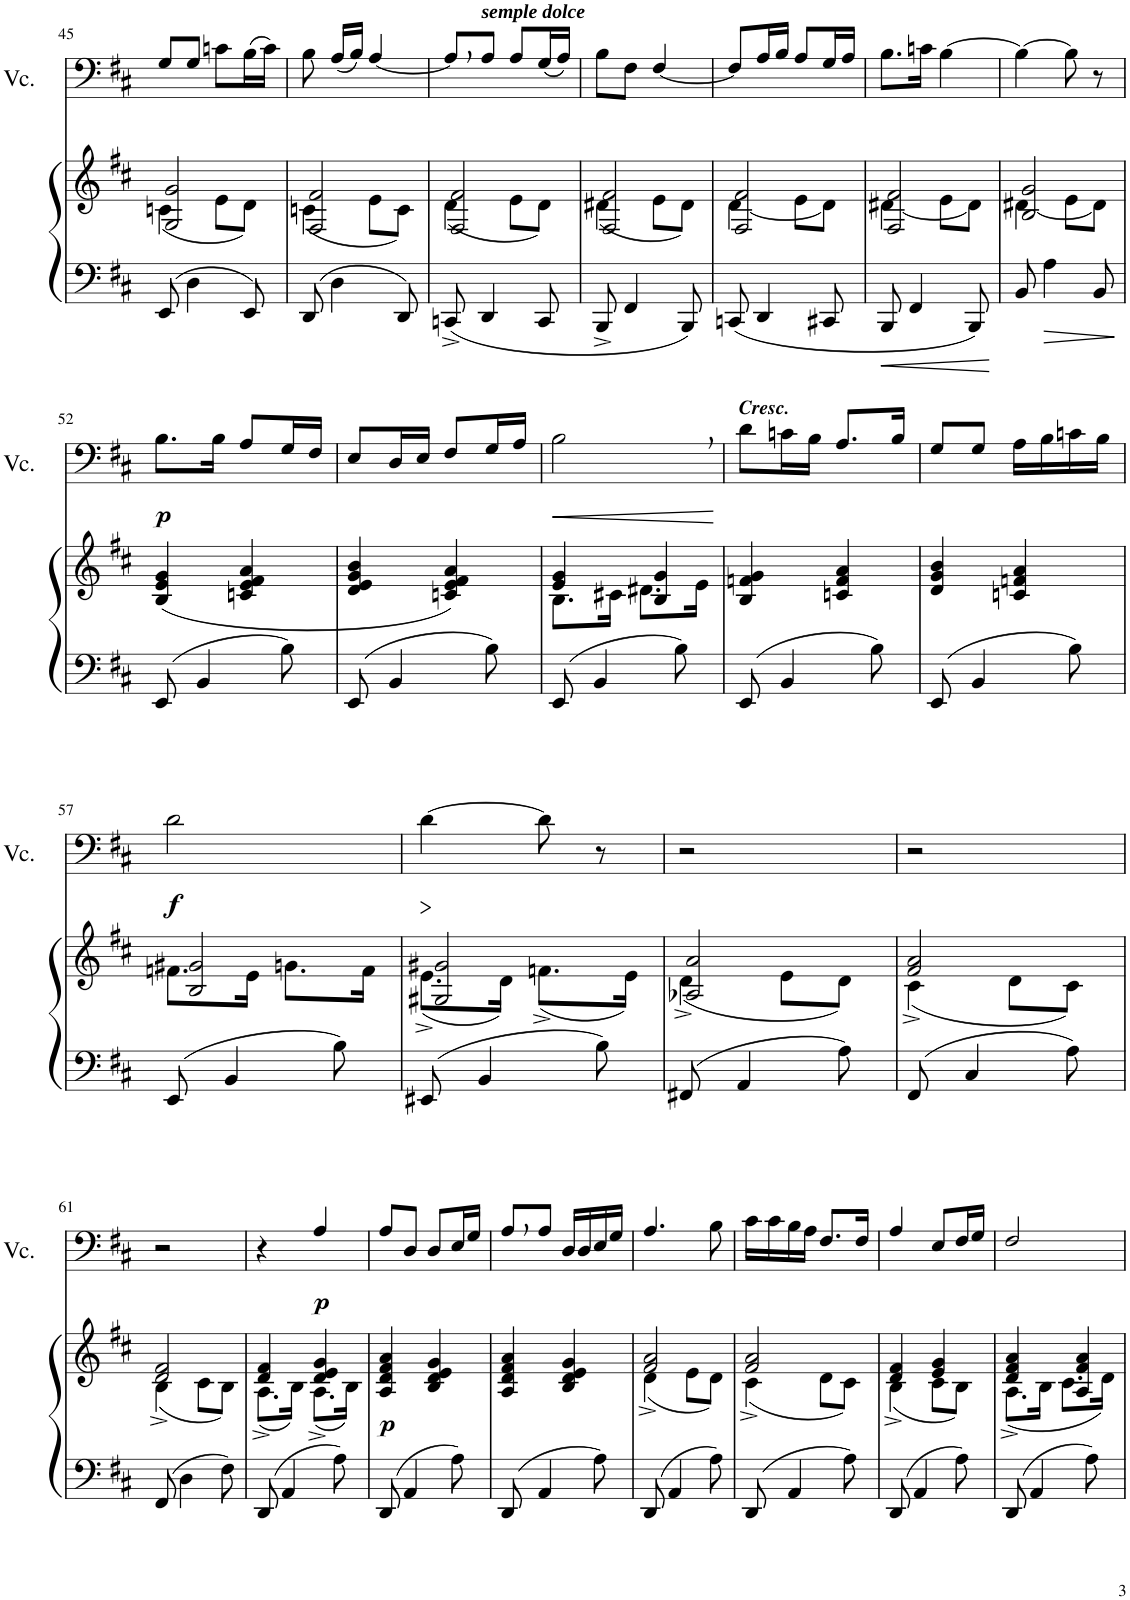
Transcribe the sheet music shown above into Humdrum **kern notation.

**kern	**kern	**dynam	**kern	**dynam
*part2	*part2	*part2	*part1	*part1
*staff3	*staff2	*staff2/3	*staff1	*staff1
*I"Piano	*	*	*I"Cello	*
!!LO:PB:g=z
*clefF4	*clefG2	*	*clefF4	*
*k[f#c#]	*k[f#c#]	*	*k[f#c#]	*
*D:	*D:	*	*D:	*
*M2/4	*M2/4	*	*M2/4	*
=45	=45	=45	=45	=45
*	*^	*	*	*
8EE/	2G/ 2g/	(<4cn\	.	8G/L	.
4D\	.	.	.	8G/J	.
.	.	8e\L	.	8cn\L	.
8EE/	.	8d\J)	.	(>16B\L	.
.	.	.	.	16c\JJ)	.
=46	=46	=46	=46	=46	=46
8DD/	2F#/ 2f#/	(<4cn\	.	8B\	.
4D\	.	.	.	(<16A/LL	.
.	.	.	.	16B/JJ)	.
.	.	8e\L	.	[4A/	.
8DD/	.	8c\J)	.	.	.
=47	=47	=47	=47	=47	=47
8CCn^/	2F#/ 2f#/	(<4d\	.	8A,/L]	.
!	!	!	!	!LO:TX:a:Bi:t=semple dolce	!
4DD/	.	.	.	8A/J	.
.	.	8e\L	.	8A/L	.
8CC/	.	8d\J)	.	(<16G/L	.
.	.	.	.	16A/JJ)	.
=48	=48	=48	=48	=48	=48
8BBB^/	2F#/ 2f#/	(<4d#X\	.	8B\L	.
4FF#/	.	.	.	8F#\J	.
.	.	8e\L	.	[4F#/	.
8BBB/	.	8d#\J)	.	.	.
=49	=49	=49	=49	=49	=49
8CCn/	2F#/ 2f#/	[<4d\	.	8F#/L]	.
4DD/	.	.	.	16A/L	.
.	.	.	.	16B/JJ	.
.	.	8e\L	.	8A/L	.
8CC#X/	.	8d\J]	.	16G/L	.
.	.	.	.	16A/JJ	.
=50	=50	=50	=50	=50	=50
8BBB/	2F#/ 2f#/	[<4d#X\	.	8.B\L	.
4FF#/	.	.	.	.	.
.	.	.	.	16cn\Jk	.
.	.	8e\L	.	[4B\	.
8BBB/	.	8d#\J]	.	.	.
=51	=51	=51	=51	=51	=51
8BB/	2B/ 2g/	[<4d#X\	.	4B\_	.
4A\	.	.	.	.	.
.	.	8e\L	.	8B\]	.
8BB/	.	8d#\J]	.	8r	.
!!LO:LB:g=z
=52	=52	=52	=52	=52	=52
!	!	!	!	!	!LO:DY:b
*	*v	*v	*	*	*
8EE/	(<4B/ 4e/ 4g/	.	8.B\L	p
4BB/	.	.	.	.
.	.	.	16B\Jk	.
.	4cn/ 4e/ 4f#/ 4a/	.	8A/L	.
8B\	.	.	16G/L	.
.	.	.	16F#/JJ	.
=53	=53	=53	=53	=53
8EE/	4d/ 4e/ 4g/ 4b/	.	8E/L	.
4BB/	.	.	16D/L	.
.	.	.	16E/JJ	.
.	4cn/ 4e/ 4f#/ 4a/)	.	8F#/L	.
8B\	.	.	16G/L	.
.	.	.	16A/JJ	.
=54	=54	=54	=54	=54
*	*^	*	*	*
!	!	!	!	!	!LO:HP:b
8EE/	4e/ 4g/	8.B\L	.	2B,\	<
4BB/	.	.	.	.	.
.	.	16c#X\Jk	.	.	.
.	4B/ 4g/	8.d#X\L	.	.	.
8B\	.	.	.	.	.
.	.	16e\Jk	.	.	.
=55	=55	=55	=55	=55	=55
!	!	!	!	!LO:TX:a:Bi:t=Cresc.	!
*	*v	*v	*	*	*
8EE/	4B/ 4fn/ 4g/	.	8d\L	.
4BB/	.	.	16cn\L	.
.	.	.	16B\JJ	.
.	4cn/ 4f/ 4a/	.	8.A/L	.
8B\	.	.	.	.
.	.	.	16B/Jk	.
=56	=56	=56	=56	=56
8EE/	4d/ 4g/ 4b/	.	8G/L	.
4BB/	.	.	8G/J	.
.	4cn/ 4fn/ 4a/	.	16A\LL	.
.	.	.	16B\	.
8B\	.	.	16cn\	.
.	.	.	16B\JJ	.
!!LO:LB:g=z
=57	=57	=57	=57	=57
*	*^	*	*	*
!	!	!	!	!	!LO:DY:b
8EE/	2B/ 2g#X/	8.fn\L	.	2d\	f
4BB/	.	.	.	.	.
.	.	16e\Jk	.	.	.
.	.	8.gn\L	.	.	.
8B\	.	.	.	.	.
.	.	16f\Jk	.	.	.
*	*v	*v	*	*	*
.	.	.	.	[
=58	=58	=58	=58	=58
*	*^	*	*	*
8EE#X/	2G#X/ 2g#X/	(<8.e^\L	.	[4d\	.
4BB/	.	.	.	.	.
.	.	16d\Jk)	.	.	.
.	.	(<8.fn^\L	.	8d\]	.
8B\	.	.	.	8r	.
.	.	16e\Jk)	.	.	.
=59	=59	=59	=59	=59	=59
8FF#X/	2A-X/ 2a/	(<4d^\	.	2r	.
4AA/	.	.	.	.	.
.	.	8e\L	.	.	.
8A\	.	8d\J)	.	.	.
=60	=60	=60	=60	=60	=60
8FF#/	2f#/ 2a/	(<4c#^\	.	2r	.
4C#/	.	.	.	.	.
.	.	8d\L	.	.	.
8A\	.	8c#\J)	.	.	.
!!LO:LB:g=z
=61	=61	=61	=61	=61	=61
8FF#/	2d/ 2f#/	(<4B^\	.	2r	.
4D\	.	.	.	.	.
.	.	8c#\L	.	.	.
8F#\	.	8B\J)	.	.	.
=62	=62	=62	=62	=62	=62
8DD/	4d/ 4f#/	(<8.A^\L	.	4r	.
4AA/	.	.	.	.	.
.	.	16B\Jk)	.	.	.
!	!	!	!	!	!LO:DY:b
.	4d/ 4e/ 4g/	(<8.A^\L	.	4A/	p
8A\	.	.	.	.	.
.	.	16B\Jk)	.	.	.
=63	=63	=63	=63	=63	=63
!	!	!	!LO:DY:b	!	!
*	*v	*v	*	*	*
8DD/	4A/ 4d/ 4f#/ 4a/	p	8A/L	.
4AA/	.	.	8D/J	.
.	4B/ 4d/ 4e/ 4g/	.	8D/L	.
8A\	.	.	16E/L	.
.	.	.	16G/JJ	.
=64	=64	=64	=64	=64
8DD/	4A/ 4d/ 4f#/ 4a/	.	8A,/L	.
4AA/	.	.	8A/J	.
.	4B/ 4d/ 4e/ 4g/	.	16D/LL	.
.	.	.	16D/	.
8A\	.	.	16E/	.
.	.	.	16G/JJ	.
=65	=65	=65	=65	=65
*	*^	*	*	*
8DD/	2f#/ 2a/	(<4d^\	.	4.A/	.
4AA/	.	.	.	.	.
.	.	8e\L	.	.	.
8A\	.	8d\J)	.	8B\	.
=66	=66	=66	=66	=66	=66
8DD/	2f#/ 2a/	(<4c#^\	.	16c#\LL	.
.	.	.	.	16c#\	.
4AA/	.	.	.	16B\	.
.	.	.	.	16A\JJ	.
.	.	8d\L	.	8.F#/L	.
8A\	.	8c#\J)	.	.	.
.	.	.	.	16F#/Jk	.
=67	=67	=67	=67	=67	=67
8DD/	4d/ 4f#/	(<4B^\	.	4A/	.
4AA/	.	.	.	.	.
.	4e/ 4g/	8c#\L	.	8E/L	.
8A\	.	8B\J)	.	16F#/L	.
.	.	.	.	16G/JJ	.
=68	=68	=68	=68	=68	=68
8DD/	4d/ 4f#/ 4a/	(<8.A^\L	.	2F#/	.
4AA/	.	.	.	.	.
.	.	16B\Jk	.	.	.
.	4A/ 4f#/ 4a/	8.c#\L	.	.	.
8A\	.	.	.	.	.
.	.	16d\Jk)	.	.	.
*	*v	*v	*	*	*
=	=	=	=	=
*-	*-	*-	*-	*-
